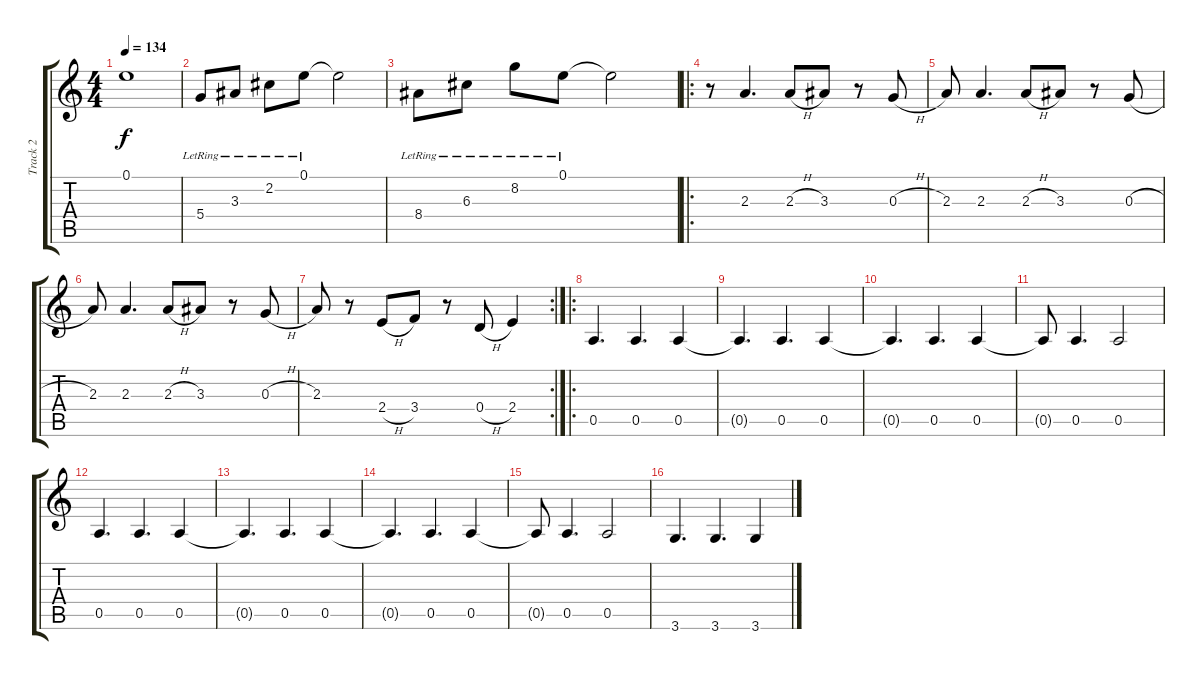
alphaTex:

\track ("Track 2" "Track 2") {instrument distortionguitar}
\staff {score tabs}
\tuning (E4 B3 G3 D3 A2 E2) {hide}
\ts (4 4)
\tempo 134
\clef g2
\ks c
0.1{t}.1{dy f} |
5.4{lr}.8 3.3{lr}.8 2.2{lr}.8 0.1{lr}.8 0.1{t}.2 |
8.4{lr}.8 6.3{lr}.8 8.2{lr}.8 0.1{lr}.8 0.1{t}.2 |
\ro
r.8{instrument distortionguitar} 2.3.4{d} 2.3{h}.8 3.3.8 r.8 0.3{h}.8 |
2.3.8 2.3.4{d} 2.3{h}.8 3.3.8 r.8 0.3{h}.8 |
2.3.8 2.3.4{d} 2.3{h}.8 3.3.8 r.8 0.3{h}.8 |
\rc 2
2.3.8 r.8 2.4{h}.8 3.4.8 r.8 0.4{h}.8 2.4.4 |
\ro
0.5.4{d} 0.5.4{d} 0.5.4 |
0.5{t}.4{d} 0.5.4{d} 0.5.4 |
0.5{t}.4{d} 0.5.4{d} 0.5.4 |
0.5{t}.8 0.5.4{d} 0.5.2 |
0.5.4{d} 0.5.4{d} 0.5.4 |
0.5{t}.4{d} 0.5.4{d} 0.5.4 |
0.5{t}.4{d} 0.5.4{d} 0.5.4 |
0.5{t}.8 0.5.4{d} 0.5.2 |
3.6.4{d} 3.6.4{d} 3.6.4
